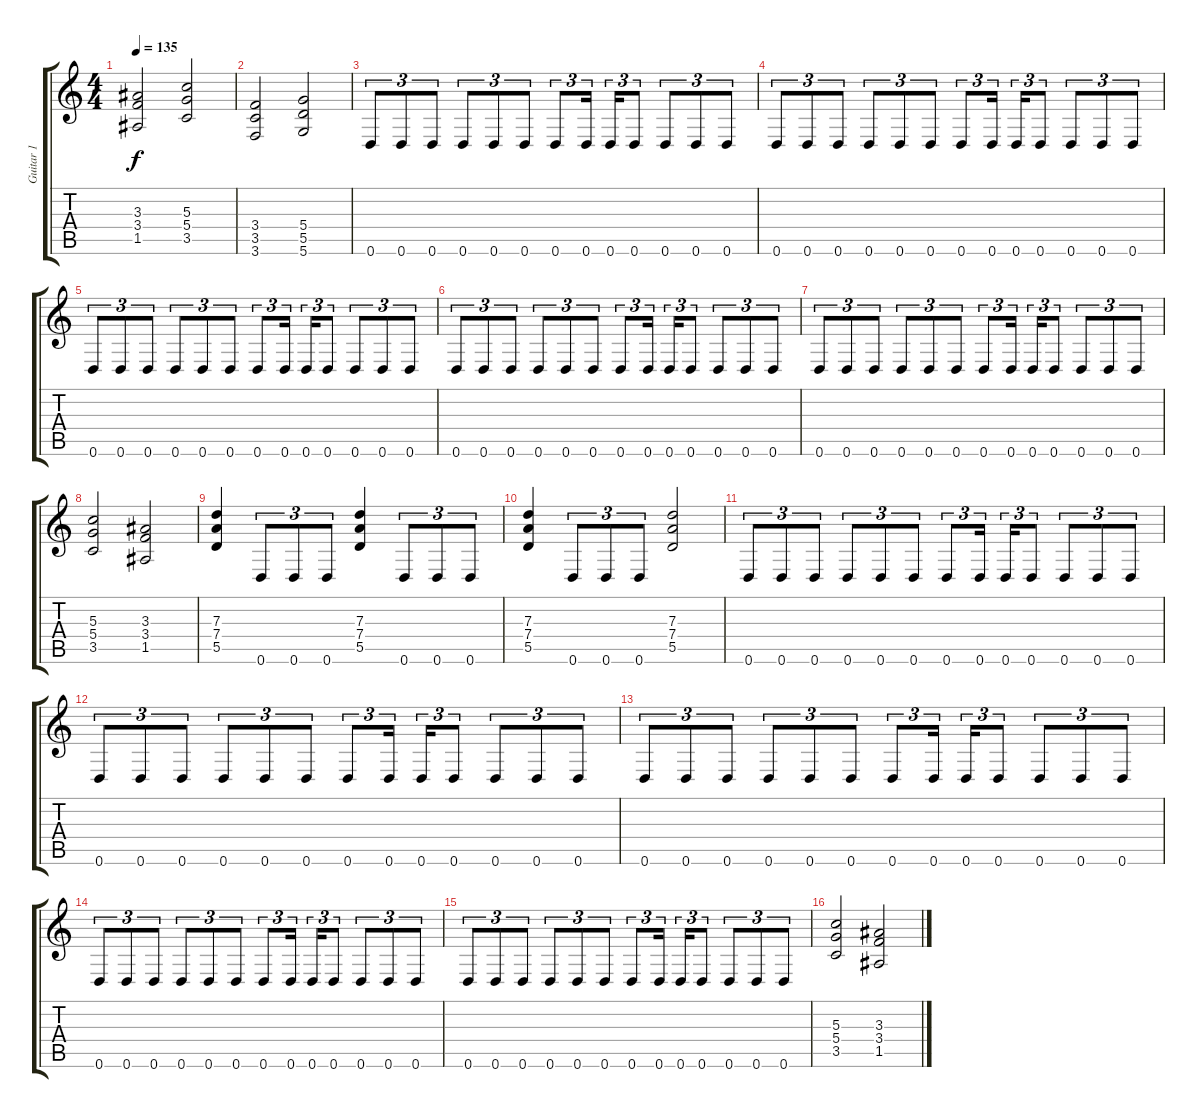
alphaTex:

\track ("Guitar 1" "Guitar 1") {instrument distortionguitar}
\staff {score tabs}
\tuning (E4 B3 G3 D3 A2 D2) {hide}
\ts (4 4)
\tempo 135
\clef g2
\ks c
(3.3 3.4 1.5).2{dy f} (5.3 5.4 3.5).2 |
(3.4 3.5 3.6).2 (5.4 5.5 5.6).2 |
0.6.8{tu (3 2)} 0.6.8{tu (3 2)} 0.6.8{tu (3 2)} 0.6.8{tu (3 2)} 0.6.8{tu (3 2)} 0.6.8{tu (3 2)} 0.6.8{tu (3 2)} 0.6.16{tu (3 2)} 0.6.16{tu (3 2)} 0.6.8{tu (3 2)} 0.6.8{tu (3 2)} 0.6.8{tu (3 2)} 0.6.8{tu (3 2)} |
0.6.8{tu (3 2)} 0.6.8{tu (3 2)} 0.6.8{tu (3 2)} 0.6.8{tu (3 2)} 0.6.8{tu (3 2)} 0.6.8{tu (3 2)} 0.6.8{tu (3 2)} 0.6.16{tu (3 2)} 0.6.16{tu (3 2)} 0.6.8{tu (3 2)} 0.6.8{tu (3 2)} 0.6.8{tu (3 2)} 0.6.8{tu (3 2)} |
0.6.8{tu (3 2)} 0.6.8{tu (3 2)} 0.6.8{tu (3 2)} 0.6.8{tu (3 2)} 0.6.8{tu (3 2)} 0.6.8{tu (3 2)} 0.6.8{tu (3 2)} 0.6.16{tu (3 2)} 0.6.16{tu (3 2)} 0.6.8{tu (3 2)} 0.6.8{tu (3 2)} 0.6.8{tu (3 2)} 0.6.8{tu (3 2)} |
0.6.8{tu (3 2)} 0.6.8{tu (3 2)} 0.6.8{tu (3 2)} 0.6.8{tu (3 2)} 0.6.8{tu (3 2)} 0.6.8{tu (3 2)} 0.6.8{tu (3 2)} 0.6.16{tu (3 2)} 0.6.16{tu (3 2)} 0.6.8{tu (3 2)} 0.6.8{tu (3 2)} 0.6.8{tu (3 2)} 0.6.8{tu (3 2)} |
0.6.8{tu (3 2)} 0.6.8{tu (3 2)} 0.6.8{tu (3 2)} 0.6.8{tu (3 2)} 0.6.8{tu (3 2)} 0.6.8{tu (3 2)} 0.6.8{tu (3 2)} 0.6.16{tu (3 2)} 0.6.16{tu (3 2)} 0.6.8{tu (3 2)} 0.6.8{tu (3 2)} 0.6.8{tu (3 2)} 0.6.8{tu (3 2)} |
(5.3 5.4 3.5).2 (3.3 3.4 1.5).2 |
(7.3 7.4 5.5).4 0.6.8{tu (3 2)} 0.6.8{tu (3 2)} 0.6.8{tu (3 2)} (7.3 7.4 5.5).4 0.6.8{tu (3 2)} 0.6.8{tu (3 2)} 0.6.8{tu (3 2)} |
(7.3 7.4 5.5).4 0.6.8{tu (3 2)} 0.6.8{tu (3 2)} 0.6.8{tu (3 2)} (7.3 7.4 5.5).2 |
0.6.8{tu (3 2)} 0.6.8{tu (3 2)} 0.6.8{tu (3 2)} 0.6.8{tu (3 2)} 0.6.8{tu (3 2)} 0.6.8{tu (3 2)} 0.6.8{tu (3 2)} 0.6.16{tu (3 2)} 0.6.16{tu (3 2)} 0.6.8{tu (3 2)} 0.6.8{tu (3 2)} 0.6.8{tu (3 2)} 0.6.8{tu (3 2)} |
0.6.8{tu (3 2)} 0.6.8{tu (3 2)} 0.6.8{tu (3 2)} 0.6.8{tu (3 2)} 0.6.8{tu (3 2)} 0.6.8{tu (3 2)} 0.6.8{tu (3 2)} 0.6.16{tu (3 2)} 0.6.16{tu (3 2)} 0.6.8{tu (3 2)} 0.6.8{tu (3 2)} 0.6.8{tu (3 2)} 0.6.8{tu (3 2)} |
0.6.8{tu (3 2)} 0.6.8{tu (3 2)} 0.6.8{tu (3 2)} 0.6.8{tu (3 2)} 0.6.8{tu (3 2)} 0.6.8{tu (3 2)} 0.6.8{tu (3 2)} 0.6.16{tu (3 2)} 0.6.16{tu (3 2)} 0.6.8{tu (3 2)} 0.6.8{tu (3 2)} 0.6.8{tu (3 2)} 0.6.8{tu (3 2)} |
0.6.8{tu (3 2)} 0.6.8{tu (3 2)} 0.6.8{tu (3 2)} 0.6.8{tu (3 2)} 0.6.8{tu (3 2)} 0.6.8{tu (3 2)} 0.6.8{tu (3 2)} 0.6.16{tu (3 2)} 0.6.16{tu (3 2)} 0.6.8{tu (3 2)} 0.6.8{tu (3 2)} 0.6.8{tu (3 2)} 0.6.8{tu (3 2)} |
0.6.8{tu (3 2)} 0.6.8{tu (3 2)} 0.6.8{tu (3 2)} 0.6.8{tu (3 2)} 0.6.8{tu (3 2)} 0.6.8{tu (3 2)} 0.6.8{tu (3 2)} 0.6.16{tu (3 2)} 0.6.16{tu (3 2)} 0.6.8{tu (3 2)} 0.6.8{tu (3 2)} 0.6.8{tu (3 2)} 0.6.8{tu (3 2)} |
(5.3 5.4 3.5).2 (3.3 3.4 1.5).2
